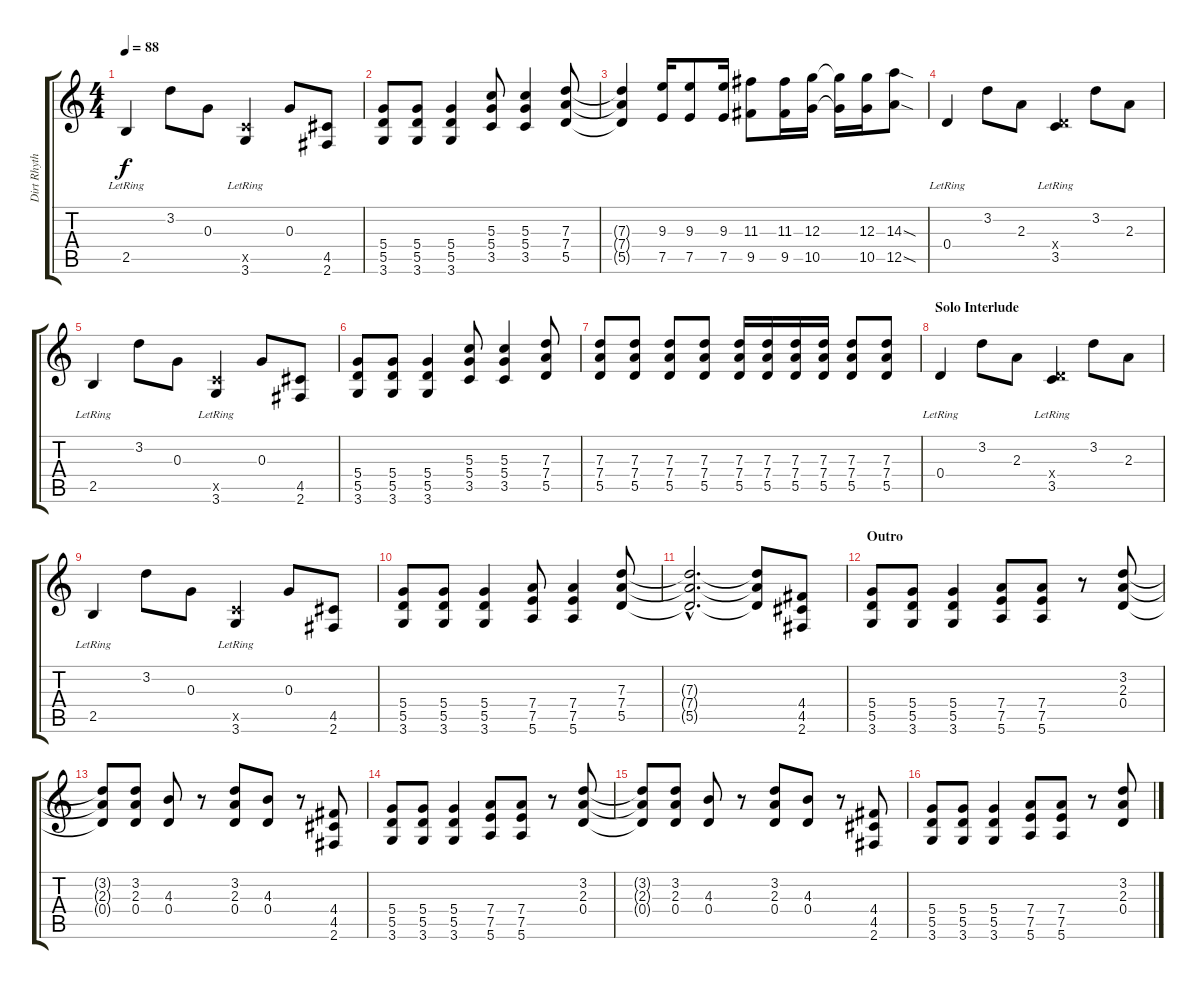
\track ("Dirt Rhythm" "Dirt Rhyth") {instrument overdrivenguitar}
\staff {score tabs}
\tuning (E4 B3 G3 D3 A2 E2) {hide}
\ts (4 4)
\tempo 88
\clef g2
\ks c
2.5{lr}.4{dy f} 3.2.8 0.3.8 (3.5{x} 3.6{lr}).4 0.3.8 (4.5 2.6).8 |
(5.4 5.5 3.6).8 (5.4 5.5 3.6).8 (5.4 5.5 3.6).4 (5.3 5.4 3.5).8 (5.3 5.4 3.5).4 (7.3 7.4 5.5).8 |
(7.3{t} 7.4{t} 5.5{t}).4 (9.3 7.5).16 (9.3 7.5).8 (9.3 7.5).16 (11.3 9.5).8 (11.3 9.5).16 (12.3 10.5).16 (12.3{t} 10.5{t}).16 (12.3 10.5).16 (14.3{sod} 12.5{sod}).8 |
0.4{lr}.4 3.2.8 2.3.8 (0.4{x} 3.5{lr}).4 3.2.8 2.3.8 |
2.5{lr}.4 3.2.8 0.3.8 (3.5{x} 3.6{lr}).4 0.3.8 (4.5 2.6).8 |
(5.4 5.5 3.6).8 (5.4 5.5 3.6).8 (5.4 5.5 3.6).4 (5.3 5.4 3.5).8 (5.3 5.4 3.5).4 (7.3 7.4 5.5).8 |
(7.3 7.4 5.5).8 (7.3 7.4 5.5).8 (7.3 7.4 5.5).8 (7.3 7.4 5.5).8 (7.3 7.4 5.5).16 (7.3 7.4 5.5).16 (7.3 7.4 5.5).16 (7.3 7.4 5.5).16 (7.3 7.4 5.5).8 (7.3 7.4 5.5).8 |
\section ("" "Solo Interlude")
0.4{lr}.4 3.2.8 2.3.8 (0.4{x} 3.5{lr}).4 3.2.8 2.3.8 |
2.5{lr}.4 3.2.8 0.3.8 (3.5{x} 3.6{lr}).4 0.3.8 (4.5 2.6).8 |
(5.4 5.5 3.6).8 (5.4 5.5 3.6).8 (5.4 5.5 3.6).4 (7.4 7.5 5.6).8 (7.4 7.5 5.6).4 (7.3 7.4 5.5).8 |
(7.3{hac t} 7.4{hac t} 5.5{hac t}).2{d} (7.3{t} 7.4{t} 5.5{t}).8 (4.4 4.5 2.6).8 |
\section ("" "Outro")
(5.4 5.5 3.6).8 (5.4 5.5 3.6).8 (5.4 5.5 3.6).4 (7.4 7.5 5.6).8 (7.4 7.5 5.6).8 r.8 (3.2 2.3 0.4).8 |
(3.2{t} 2.3{t} 0.4{t}).8 (3.2 2.3 0.4).8 (4.3 0.4).8 r.8 (3.2 2.3 0.4).8 (4.3 0.4).8 r.8 (4.4 4.5 2.6).8 |
(5.4 5.5 3.6).8 (5.4 5.5 3.6).8 (5.4 5.5 3.6).4 (7.4 7.5 5.6).8 (7.4 7.5 5.6).8 r.8 (3.2 2.3 0.4).8 |
(3.2{t} 2.3{t} 0.4{t}).8 (3.2 2.3 0.4).8 (4.3 0.4).8 r.8 (3.2 2.3 0.4).8 (4.3 0.4).8 r.8 (4.4 4.5 2.6).8 |
(5.4 5.5 3.6).8 (5.4 5.5 3.6).8 (5.4 5.5 3.6).4 (7.4 7.5 5.6).8 (7.4 7.5 5.6).8 r.8 (3.2 2.3 0.4).8
